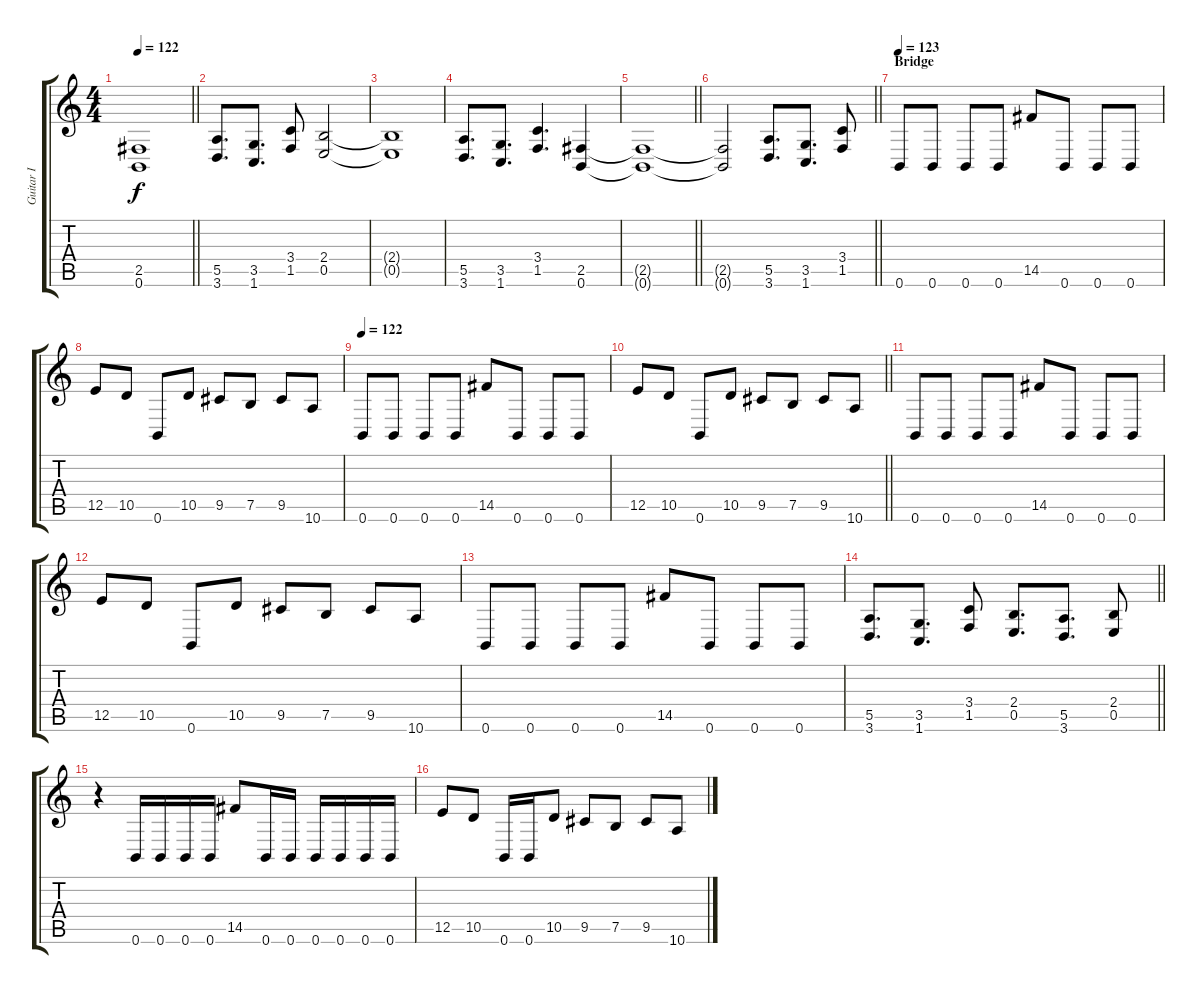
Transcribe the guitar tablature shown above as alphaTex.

\track ("Guitar I" "Guitar I") {instrument distortionguitar}
\staff {score tabs}
\tuning (B3 Gb3 D3 A2 E2 B1) {hide}
\ts (4 4)
\tempo 122
\clef g2
\barLineRight lightlight
\ks c
(2.5{t} 0.6{t}).1{dy f} |
\section ("" "")
(5.5 3.6).8{d} (3.5 1.6).8{d} (3.4 1.5).8 (2.4 0.5).2 |
(2.4{t} 0.5{t}).1 |
(5.5 3.6).8{d} (3.5 1.6).8{d} (3.4 1.5).4{d} (2.5 0.6).4 |
\barLineRight lightlight
(2.5{t} 0.6{t}).1 |
\section ("" "")
\barLineRight lightlight
(2.5{t} 0.6{t}).2 (5.5 3.6).8{d} (3.5 1.6).8{d} (3.4 1.5).8 |
\section ("" "Bridge")
\tempo 123
0.6.8 0.6.8 0.6.8 0.6.8 14.5.8 0.6.8 0.6.8 0.6.8 |
12.5.8 10.5.8 0.6.8 10.5.8 9.5.8 7.5.8 9.5.8 10.6.8 |
\tempo 122
0.6.8 0.6.8 0.6.8 0.6.8 14.5.8 0.6.8 0.6.8 0.6.8 |
\barLineRight lightlight
12.5.8 10.5.8 0.6.8 10.5.8 9.5.8 7.5.8 9.5.8 10.6.8 |
\section ("" "")
0.6.8 0.6.8 0.6.8 0.6.8 14.5.8 0.6.8 0.6.8 0.6.8 |
12.5.8 10.5.8 0.6.8 10.5.8 9.5.8 7.5.8 9.5.8 10.6.8 |
0.6.8 0.6.8 0.6.8 0.6.8 14.5.8 0.6.8 0.6.8 0.6.8 |
\barLineRight lightlight
(5.5 3.6).8{d} (3.5 1.6).8{d} (3.4 1.5).8 (2.4 0.5).8{d} (5.5 3.6).8{d} (2.4 0.5).8 |
\section ("" "")
r.4 0.6.16 0.6.16 0.6.16 0.6.16 14.5.8 0.6.16 0.6.16 0.6.16 0.6.16 0.6.16 0.6.16 |
12.5.8 10.5.8 0.6.16 0.6.16 10.5.8 9.5.8 7.5.8 9.5.8 10.6.8
